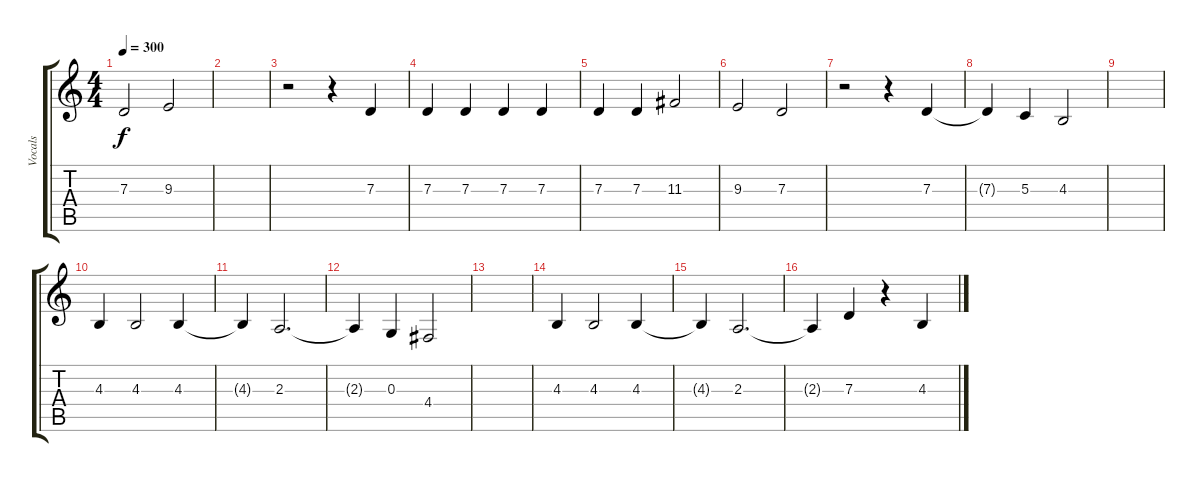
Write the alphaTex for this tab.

\track ("Vocals" "Vocals") {instrument lead1square}
\staff {score tabs}
\tuning (E4 B3 G3 D3 A2 E2) {hide}
\ts (4 4)
\tempo 300
\clef g2
\ks c
7.3.2{dy f} 9.3.2 |
|
r.2 r.4 7.3.4 |
7.3.4 7.3.4 7.3.4 7.3.4 |
7.3.4 7.3.4 11.3.2 |
9.3.2 7.3.2 |
r.2 r.4 7.3.4 |
7.3{t}.4 5.3.4 4.3.2 |
|
4.3.4 4.3.2 4.3.4 |
4.3{t}.4 2.3.2{d} |
2.3{t}.4 0.3.4 4.4.2 |
|
4.3.4 4.3.2 4.3.4 |
4.3{t}.4 2.3.2{d} |
2.3{t}.4 7.3.4 r.4 4.3.4
